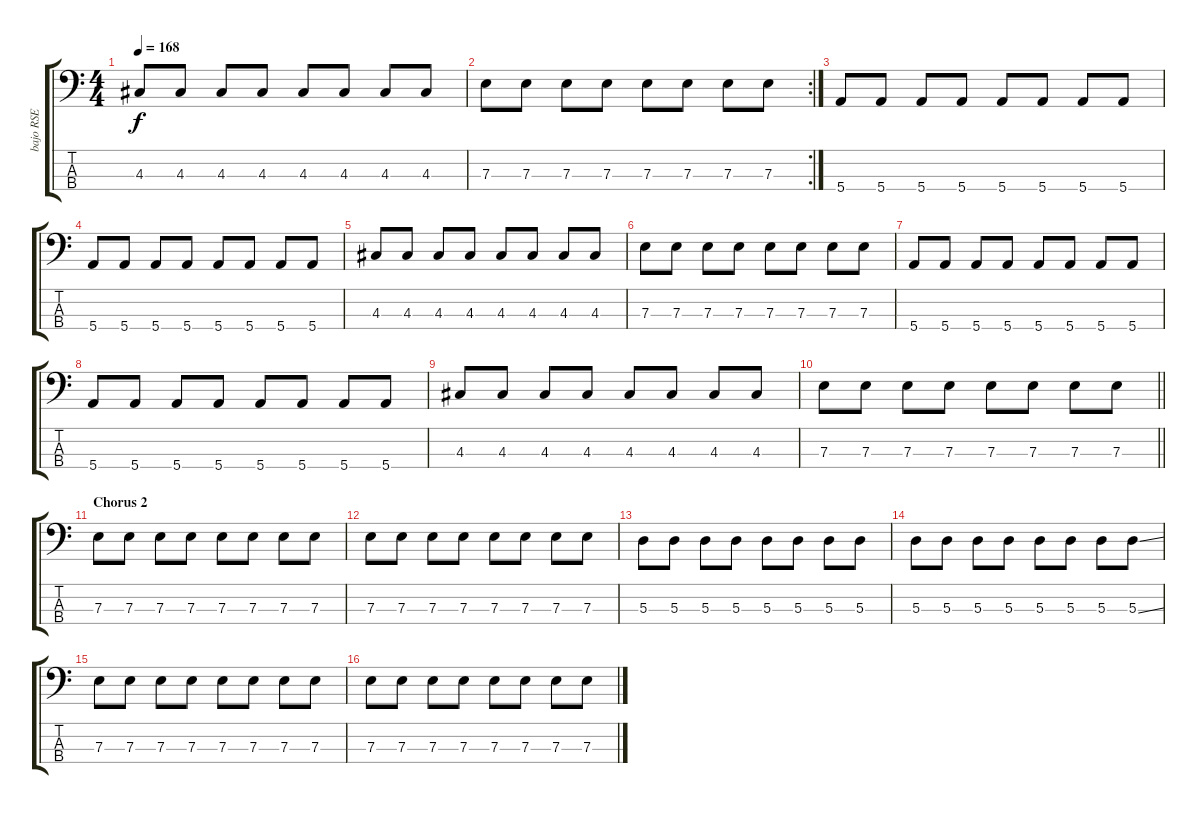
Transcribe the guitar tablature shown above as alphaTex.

\track ("bajo RSE" "bajo RSE") {instrument electricbassfinger}
\staff {score tabs}
\tuning (G2 D2 A1 E1) {hide}
\ts (4 4)
\tempo 168
\clef f4
\ks c
4.3.8{dy f} 4.3.8 4.3.8 4.3.8 4.3.8 4.3.8 4.3.8 4.3.8 |
\rc 2
7.3.8 7.3.8 7.3.8 7.3.8 7.3.8 7.3.8 7.3.8 7.3.8 |
5.4.8 5.4.8 5.4.8 5.4.8 5.4.8 5.4.8 5.4.8 5.4.8 |
5.4.8 5.4.8 5.4.8 5.4.8 5.4.8 5.4.8 5.4.8 5.4.8 |
4.3.8 4.3.8 4.3.8 4.3.8 4.3.8 4.3.8 4.3.8 4.3.8 |
7.3.8 7.3.8 7.3.8 7.3.8 7.3.8 7.3.8 7.3.8 7.3.8 |
5.4.8 5.4.8 5.4.8 5.4.8 5.4.8 5.4.8 5.4.8 5.4.8 |
5.4.8 5.4.8 5.4.8 5.4.8 5.4.8 5.4.8 5.4.8 5.4.8 |
4.3.8 4.3.8 4.3.8 4.3.8 4.3.8 4.3.8 4.3.8 4.3.8 |
\barLineRight lightlight
7.3.8 7.3.8 7.3.8 7.3.8 7.3.8 7.3.8 7.3.8 7.3.8 |
\section ("" "Chorus 2")
7.3.8 7.3.8 7.3.8 7.3.8 7.3.8 7.3.8 7.3.8 7.3.8 |
7.3.8 7.3.8 7.3.8 7.3.8 7.3.8 7.3.8 7.3.8 7.3.8 |
5.3.8 5.3.8 5.3.8 5.3.8 5.3.8 5.3.8 5.3.8 5.3.8 |
5.3.8 5.3.8 5.3.8 5.3.8 5.3.8 5.3.8 5.3.8 5.3{ss}.8 |
7.3.8 7.3.8 7.3.8 7.3.8 7.3.8 7.3.8 7.3.8 7.3.8 |
7.3.8 7.3.8 7.3.8 7.3.8 7.3.8 7.3.8 7.3.8 7.3.8
